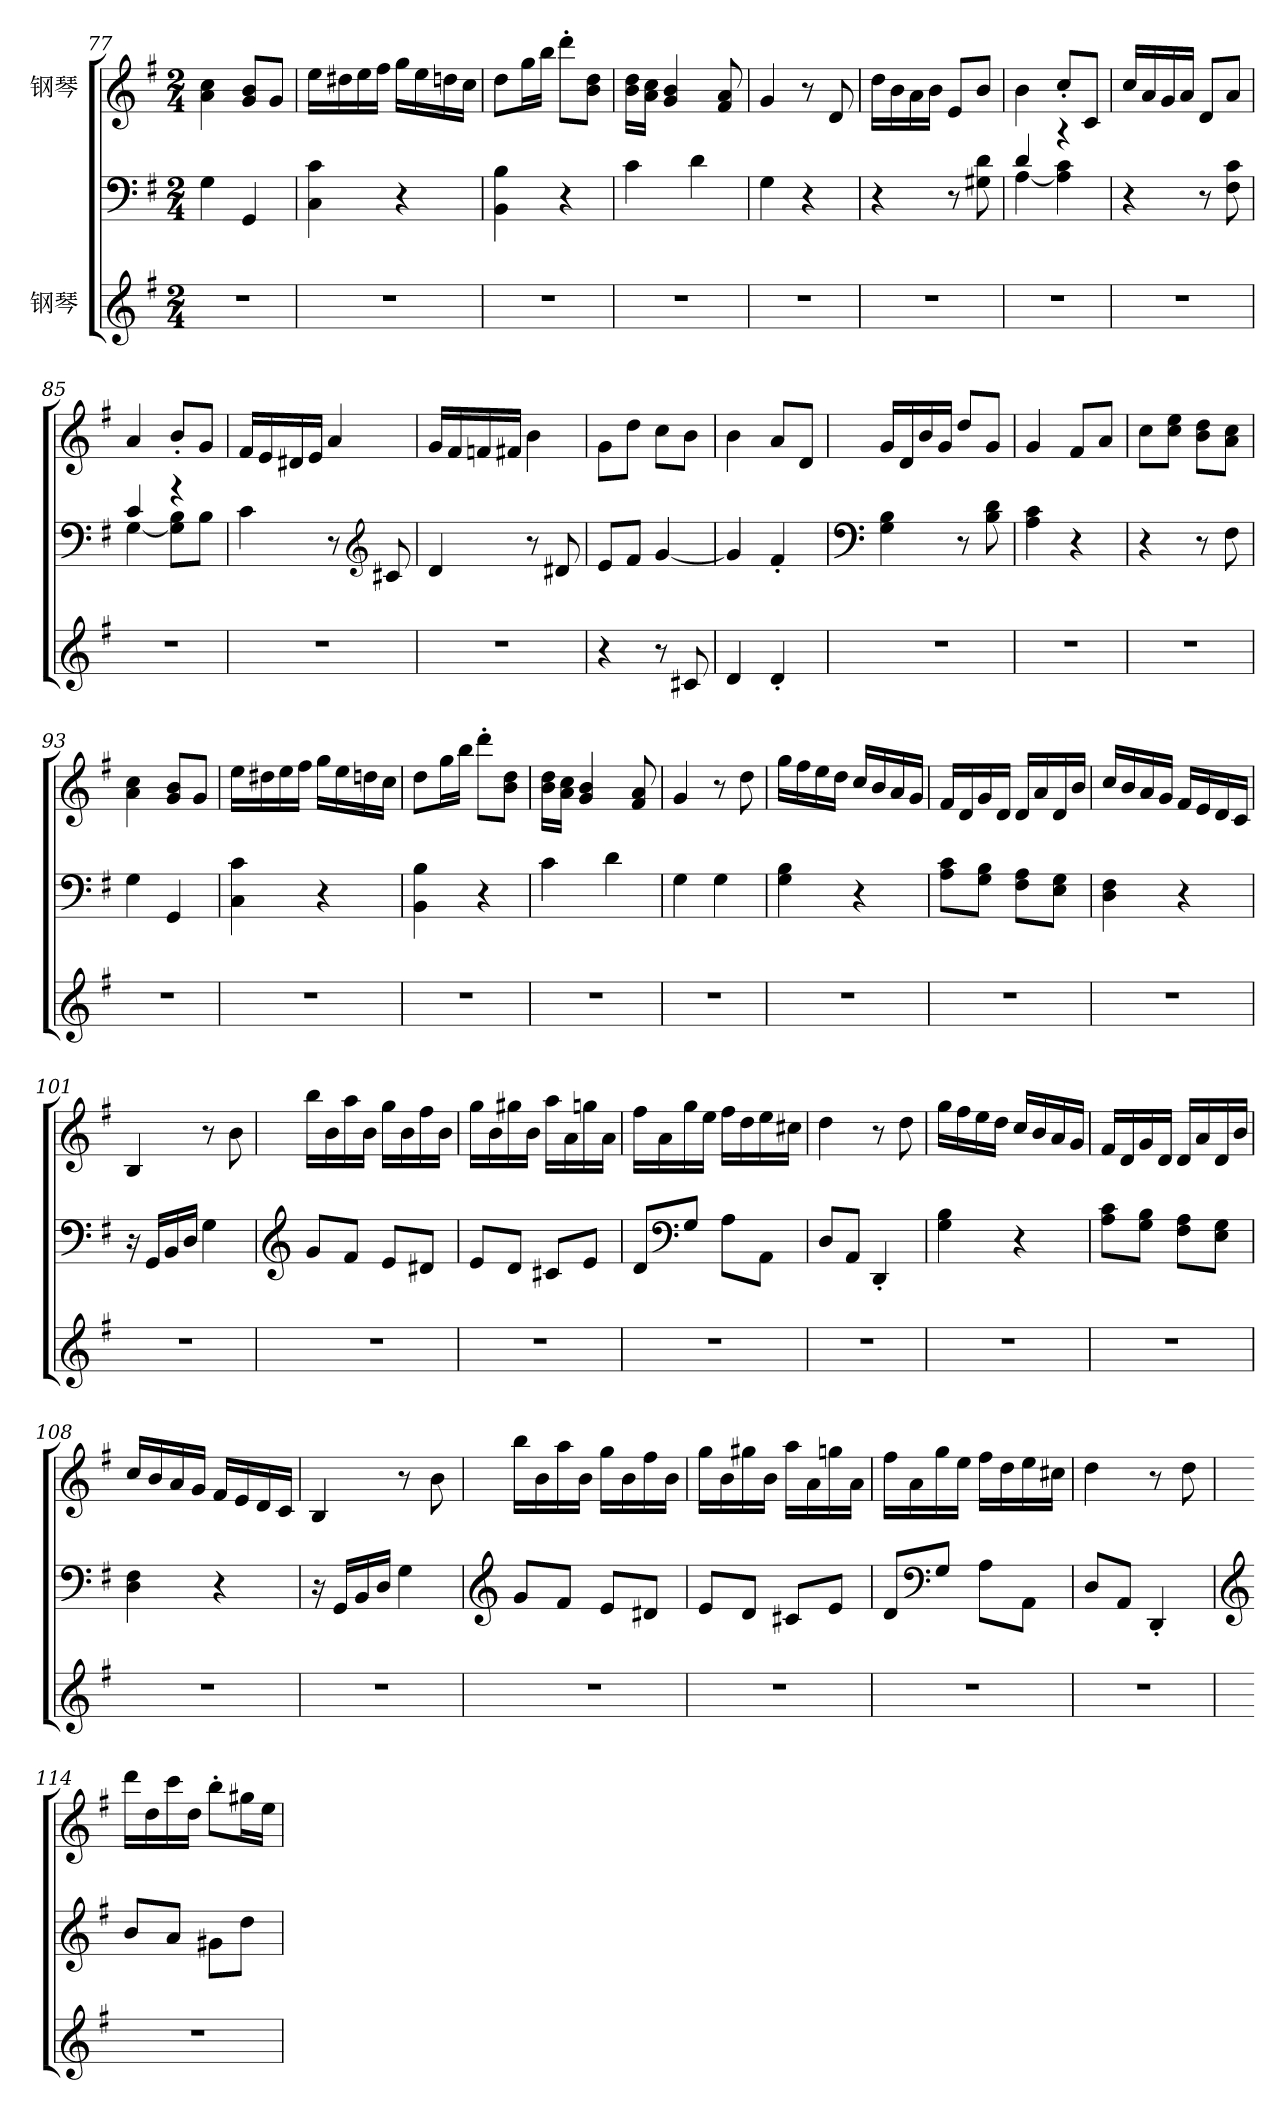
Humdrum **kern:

**kern	**kern	**kern
*part2	*part2	*part1
*staff3	*staff2	*staff1
*I"钢琴	*	*I"钢琴
*clefG2	*clefF4	*clefG2
*k[f#]	*k[f#]	*k[f#]
*M2/4	*M2/4	*M2/4
=77	=77	=77
2r	4G\	4a\ 4cc\
.	4GG/	8g/ 8b/L
.	.	8g/J
=78	=78	=78
2r	4C\ 4c\	16ee\LL
.	.	16dd#X\
.	.	16ee\
.	.	16ff#\JJ
.	4r	16gg\LL
.	.	16ee\
.	.	16ddn\
.	.	16cc\JJ
=79	=79	=79
2r	4BB\ 4B\	8dd\L
.	.	16gg\L
.	.	16bb\JJ
.	4r	8ddd'\L
.	.	8b\ 8dd\J
!!LO:PB:g=z
=80	=80	=80
2r	4c\	16b\ 16dd\LL
.	.	16a\ 16cc\JJ
.	.	4g/ 4b/
.	4d\	.
.	.	8f#/ 8a/
=81	=81	=81
2r	4G\	4g/
.	4r	8r
.	.	8d/
=82	=82	=82
2r	4r	16dd\LL
.	.	16b\
.	.	16a\
.	.	16b\JJ
.	8r	8e/L
.	8G#X\ 8d\	8b/J
=83	=83	=83
*	*^	*
2r	4d/	[4A\	4b\
.	4r	4A\] 4c\	8cc'/L
.	.	.	8c/J
*	*v	*v	*
=84	=84	=84
2r	4r	16cc/LL
.	.	16a/
.	.	16g/
.	.	16a/JJ
.	8r	8d/L
.	8F#\ 8c\	8a/J
=85	=85	=85
*	*^	*
2r	4c/	[4G\	4a/
.	4r	8G\] 8B\L	8b'/L
.	.	8B\J	8g/J
*	*v	*v	*
!!LO:LB:g=z
=86	=86	=86
2r	4c\	16f#/LL
.	.	16e/
.	.	16d#X/
.	.	16e/JJ
.	8r	4a/
*	*clefG2	*
.	8c#X/	.
=87	=87	=87
2r	4d/	16g/LL
.	.	16f#/
.	.	16fn/
.	.	16f#X/JJ
.	8r	4b\
.	8d#X/	.
=88	=88	=88
4r	8e/L	8g\L
.	8f#/J	8dd\J
8r	[4g/	8cc\L
8c#X/	.	8b\J
=89	=89	=89
4d/	4g/]	4b\
4d'/	4f#'/	8a/L
.	.	8d/J
=90	=90	=90
*	*clefF4	*
2r	4G\ 4B\	16g/LL
.	.	16d/
.	.	16b/
.	.	16g/JJ
.	8r	8dd/L
.	8B\ 8d\	8g/J
=91	=91	=91
2r	4A\ 4c\	4g/
.	4r	8f#/L
.	.	8a/J
!!LO:LB:g=z
=92	=92	=92
2r	4r	8cc\L
.	.	8cc\ 8ee\J
.	8r	8b\ 8dd\L
.	8F#\	8a\ 8cc\J
=93	=93	=93
2r	4G\	4a\ 4cc\
.	4GG/	8g/ 8b/L
.	.	8g/J
=94	=94	=94
2r	4C\ 4c\	16ee\LL
.	.	16dd#X\
.	.	16ee\
.	.	16ff#\JJ
.	4r	16gg\LL
.	.	16ee\
.	.	16ddn\
.	.	16cc\JJ
=95	=95	=95
2r	4BB\ 4B\	8dd\L
.	.	16gg\L
.	.	16bb\JJ
.	4r	8ddd'\L
.	.	8b\ 8dd\J
=96	=96	=96
2r	4c\	16b\ 16dd\LL
.	.	16a\ 16cc\JJ
.	.	4g/ 4b/
.	4d\	.
.	.	8f#/ 8a/
=97	=97	=97
2r	4G\	4g/
.	4G\	8r
.	.	8dd\
!!LO:LB:g=z
=98	=98	=98
2r	4G\ 4B\	16gg\LL
.	.	16ff#\
.	.	16ee\
.	.	16dd\JJ
.	4r	16cc/LL
.	.	16b/
.	.	16a/
.	.	16g/JJ
=99	=99	=99
2r	8A\ 8c\L	16f#/LL
.	.	16d/
.	8G\ 8B\J	16g/
.	.	16d/JJ
.	8F#\ 8A\L	16d/LL
.	.	16a/
.	8E\ 8G\J	16d/
.	.	16b/JJ
=100	=100	=100
2r	4D\ 4F#\	16cc/LL
.	.	16b/
.	.	16a/
.	.	16g/JJ
.	4r	16f#/LL
.	.	16e/
.	.	16d/
.	.	16c/JJ
=101	=101	=101
2r	16r	4B/
.	16GG/LL	.
.	16BB/	.
.	16D/JJ	.
.	4G\	8r
.	.	8b\
=102	=102	=102
*	*clefG2	*
2r	8g/L	16bb\LL
.	.	16b\
.	8f#/J	16aa\
.	.	16b\JJ
.	8e/L	16gg\LL
.	.	16b\
.	8d#X/J	16ff#\
.	.	16b\JJ
!!LO:PB:g=z
=103	=103	=103
2r	8e/L	16gg\LL
.	.	16b\
.	8d/J	16gg#X\
.	.	16b\JJ
.	8c#X/L	16aa\LL
.	.	16a\
.	8e/J	16ggn\
.	.	16a\JJ
=104	=104	=104
2r	8d/L	16ff#\LL
.	.	16a\
*	*clefF4	*
.	8G/J	16gg\
.	.	16ee\JJ
.	8A\L	16ff#\LL
.	.	16dd\
.	8AA\J	16ee\
.	.	16cc#X\JJ
=105	=105	=105
2r	8D/L	4dd\
.	8AA/J	.
.	4DD'/	8r
.	.	8dd\
=106	=106	=106
2r	4G\ 4B\	16gg\LL
.	.	16ff#\
.	.	16ee\
.	.	16dd\JJ
.	4r	16cc/LL
.	.	16b/
.	.	16a/
.	.	16g/JJ
=107	=107	=107
2r	8A\ 8c\L	16f#/LL
.	.	16d/
.	8G\ 8B\J	16g/
.	.	16d/JJ
.	8F#\ 8A\L	16d/LL
.	.	16a/
.	8E\ 8G\J	16d/
.	.	16b/JJ
!!LO:LB:g=z
=108	=108	=108
2r	4D\ 4F#\	16cc/LL
.	.	16b/
.	.	16a/
.	.	16g/JJ
.	4r	16f#/LL
.	.	16e/
.	.	16d/
.	.	16c/JJ
=109	=109	=109
2r	16r	4B/
.	16GG/LL	.
.	16BB/	.
.	16D/JJ	.
.	4G\	8r
.	.	8b\
=110	=110	=110
*	*clefG2	*
2r	8g/L	16bb\LL
.	.	16b\
.	8f#/J	16aa\
.	.	16b\JJ
.	8e/L	16gg\LL
.	.	16b\
.	8d#X/J	16ff#\
.	.	16b\JJ
=111	=111	=111
2r	8e/L	16gg\LL
.	.	16b\
.	8d/J	16gg#X\
.	.	16b\JJ
.	8c#X/L	16aa\LL
.	.	16a\
.	8e/J	16ggn\
.	.	16a\JJ
!!LO:LB:g=z
=112	=112	=112
2r	8d/L	16ff#\LL
.	.	16a\
*	*clefF4	*
.	8G/J	16gg\
.	.	16ee\JJ
.	8A\L	16ff#\LL
.	.	16dd\
.	8AA\J	16ee\
.	.	16cc#X\JJ
=113	=113	=113
2r	8D/L	4dd\
.	8AA/J	.
.	4DD'/	8r
.	.	8dd\
=114	=114	=114
*	*clefG2	*
2r	8b/L	16ddd\LL
.	.	16dd\
.	8a/J	16ccc\
.	.	16dd\JJ
.	8g#X\L	8bb'\L
.	8dd\J	16gg#X\L
.	.	16ee\JJ
=	=	=
*-	*-	*-
